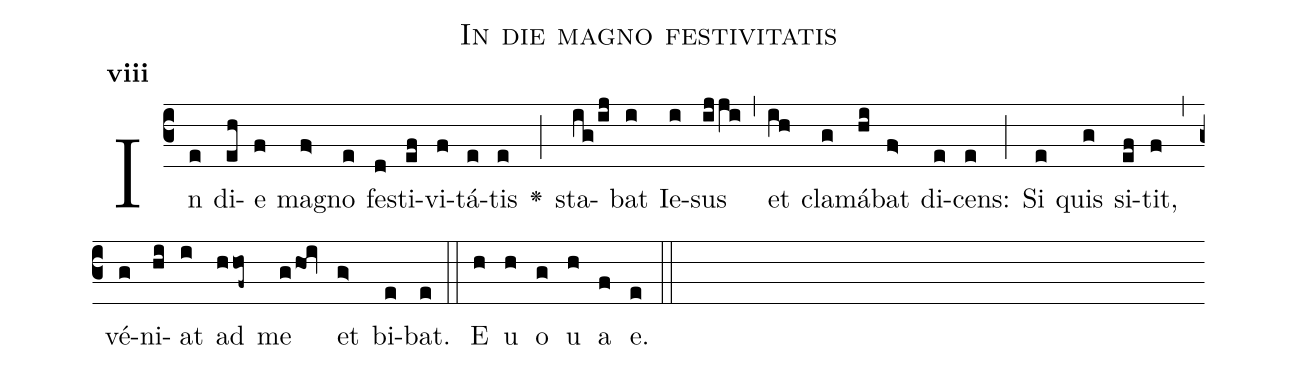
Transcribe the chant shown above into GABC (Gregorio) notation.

name:In die magno festivitatis;
office-part:Antiphona;
mode:8;
%%
initial-style: 1;
name: In die magno festivitatis;
book: Antiphonae & Responsoria/Tomus IV, p. 189;
occasion: Sacratissimi cordis Iesu;
office-part: Laudes Ant 1;
user-notes: ;
commentary: ;
annotation: 8g;
centering-scheme: english;
fontsize: 12;
font: OFLSortsMillGoudy;
height: 11;
width: 4.5;
%%
(c3)In(e) di(eh)e(f) ma(f>)gno(e) fe(d)sti(ef)vi(f)tá(e)tis(e) <v>\greheightstar</v>(;) sta(ig/ij)bat(i) Ie(i)sus(ij/ji) (,) et(ih) cla(g)má(hi)bat(f>) di(e)cens:(e) (;) Si(e) quis(g) si(ef)tit,(f) (,) vé(g)ni(hi)at(i) ad(hhof~) me(ghoi) et(g>) bi(e)bat.(e) (::)
E(h) u(h) o(g) u(h) a(f) e.(e) (::)
